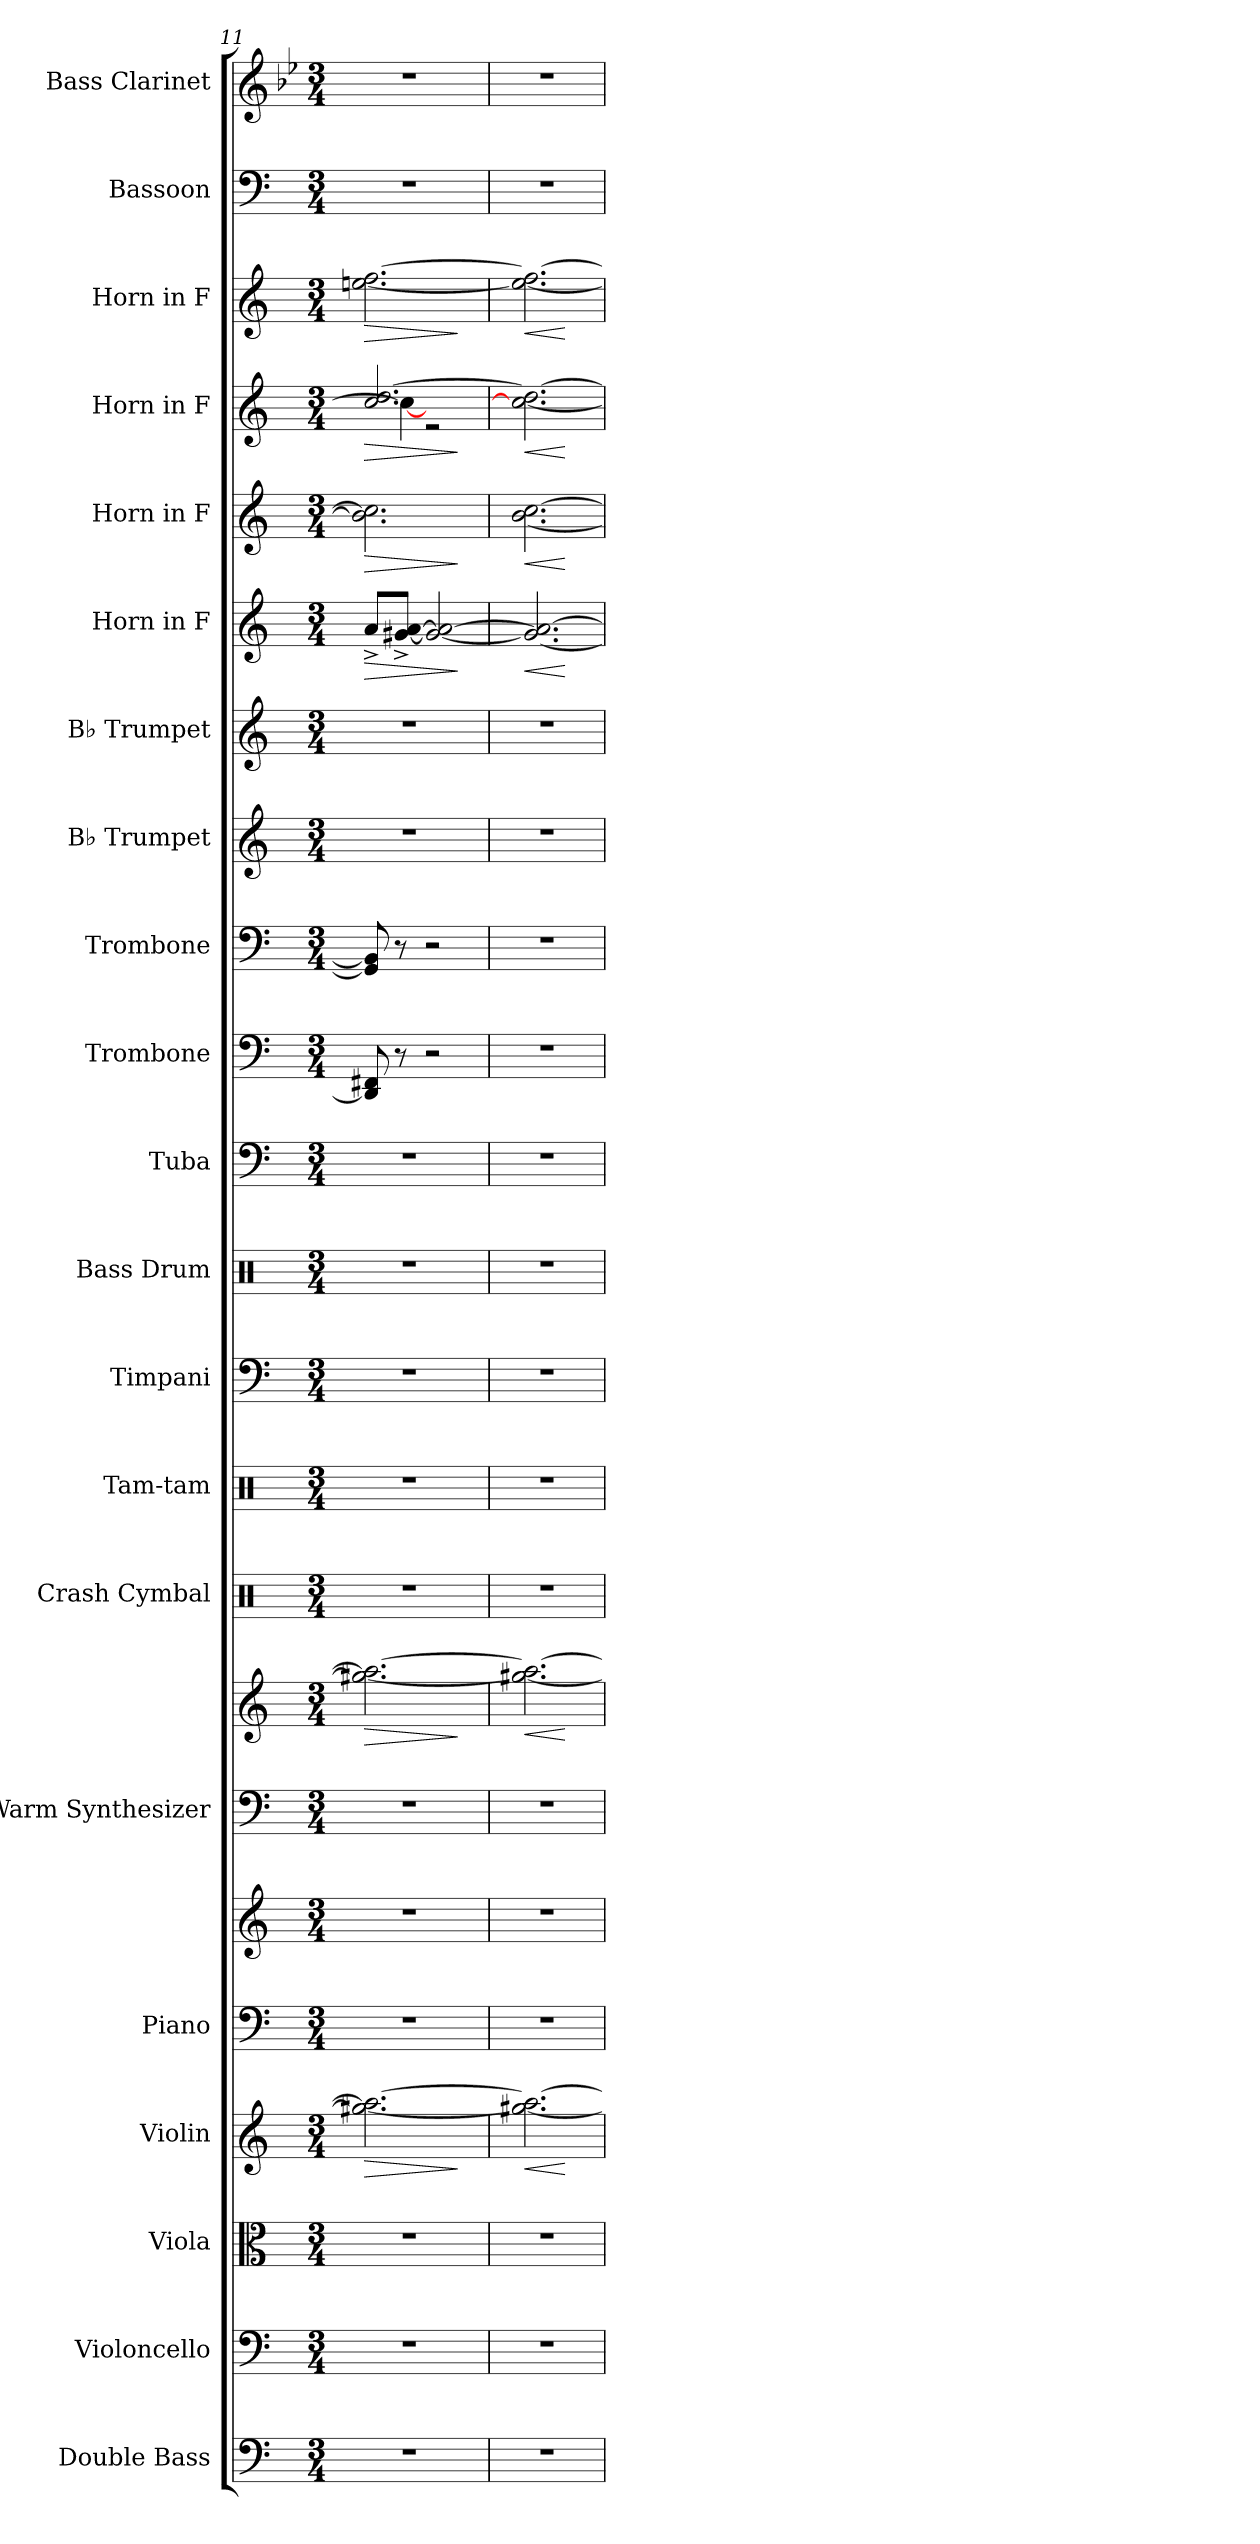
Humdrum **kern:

**kern	**kern	**kern	**kern	**dynam	**kern	**kern	**kern	**kern	**dynam	**kern	**kern	**kern	**kern	**kern	**kern	**kern	**kern	**kern	**kern	**dynam	**kern	**dynam	**kern	**dynam	**kern	**dynam	**kern	**kern
*part21	*part20	*part19	*part18	*part18	*part17	*part17	*part16	*part16	*part16	*part15	*part14	*part13	*part12	*part11	*part10	*part9	*part8	*part7	*part6	*part6	*part5	*part5	*part4	*part4	*part3	*part3	*part2	*part1
*staff23	*staff22	*staff21	*staff20	*staff20	*staff19	*staff18	*staff17	*staff16	*staff16/17	*staff15	*staff14	*staff13	*staff12	*staff11	*staff10	*staff9	*staff8	*staff7	*staff6	*staff6	*staff5	*staff5	*staff4	*staff4	*staff3	*staff3	*staff2	*staff1
*I"Double Bass	*I"Violoncello	*I"Viola	*I"Violin	*	*I"Piano	*	*I"Warm Synthesizer	*	*	*I"Crash Cymbal	*I"Tam-tam	*I"Timpani	*I"Bass Drum	*I"Tuba	*I"Trombone	*I"Trombone	*I"B♭ Trumpet	*I"B♭ Trumpet	*I"Horn in F	*	*I"Horn in F	*	*I"Horn in F	*	*I"Horn in F	*	*I"Bassoon	*I"Bass Clarinet
*I'Db.	*I'Vc.	*I'Vla.	*I'Vln.	*	*I'Pno.	*	*I'Synth.	*	*	*I'Cr. Cym.	*I'Tam-tam	*I'Timp.	*I'B. Dr.	*I'Tba.	*I'Tbn.	*I'Tbn.	*I'B♭ Tpt.	*I'B♭ Tpt.	*	*	*	*	*	*	*	*	*I'Bsn.	*I'B. Cl.
*clefF4	*clefF4	*clefC3	*clefG2	*	*clefF4	*clefG2	*clefF4	*clefG2	*	*clefX	*clefX	*clefF4	*clefX	*clefF4	*clefF4	*clefF4	*clefG2	*clefG2	*clefG2	*	*clefG2	*	*clefG2	*	*clefG2	*	*clefF4	*clefG2
*ITrd7c12	*	*	*	*	*	*	*	*	*	*	*	*	*	*	*	*	*ITrd1c2	*ITrd1c2	*ITrd4c7	*	*ITrd4c7	*	*ITrd4c7	*	*ITrd4c7	*	*	*ITrd8c14
*k[]	*k[]	*k[]	*k[]	*	*k[]	*k[]	*k[]	*k[]	*	*k[]	*k[]	*k[]	*k[]	*k[]	*k[]	*k[]	*k[b-e-]	*k[b-e-]	*k[b-]	*	*k[b-]	*	*k[b-]	*	*k[b-]	*	*k[]	*k[b-e-]
*M3/4	*M3/4	*M3/4	*M3/4	*	*M3/4	*M3/4	*M3/4	*M3/4	*	*M3/4	*M3/4	*M3/4	*M3/4	*M3/4	*M3/4	*M3/4	*M3/4	*M3/4	*M3/4	*	*M3/4	*	*M3/4	*	*M3/4	*	*M3/4	*M3/4
=11	=11	=11	=11	=11	=11	=11	=11	=11	=11	=11	=11	=11	=11	=11	=11	=11	=11	=11	=11	=11	=11	=11	=11	=11	=11	=11	=11	=11
!	!	!	!	!LO:HP:b	!	!	!	!	!LO:HP:b	!	!	!	!	!	!	!	!	!	!	!LO:HP:b	!	!LO:HP:b	!	!LO:HP:b	!	!LO:HP:b	!	!
*	*	*	*	*	*	*	*	*	*	*	*	*	*	*	*	*	*	*	*	*	*	*	*^	*	*	*	*	*
2.r	2.r	2.r	2.gg#X\_ 2.aa\_	>	2.r	2.r	2.r	2.gg#X\_ 2.aa\_	>	2.r	2.r	2.r	2.r	2.r	8DD/] 8FF#X/	8GG/] 8BB/]	2.r	2.r	8d^/L	>	2.e\] 2.f\]	>	2.f/ [2.g/	4f#\_	>	[2.an\ [2.b-\	>	2.r	2.r
.	.	.	.	.	.	.	.	.	.	.	.	.	.	.	8r	8r	.	.	[8c#X/^ [8d/^J	.	.	.	.	.	.	.	.	.	.
.	.	.	.	.	.	.	.	.	.	.	.	.	.	.	2r	2r	.	.	2c#/_ 2d/_	.	.	.	.	2r	.	.	.	.	.
*	*	*	*	*	*	*	*	*	*	*	*	*	*	*	*	*	*	*	*	*	*	*	*v	*v	*	*	*	*	*
.	.	.	.	]	.	.	.	.	]	.	.	.	.	.	.	.	.	.	.	]	.	]	.	]	.	]	.	.
!!LO:PB:g=z
=12	=12	=12	=12	=12	=12	=12	=12	=12	=12	=12	=12	=12	=12	=12	=12	=12	=12	=12	=12	=12	=12	=12	=12	=12	=12	=12	=12	=12
!	!	!	!	!LO:HP:b	!	!	!	!	!LO:HP:b	!	!	!	!	!	!	!	!	!	!	!LO:HP:b	!	!LO:HP:b	!	!LO:HP:b	!	!LO:HP:b	!	!
2.r	2.r	2.r	2.gg#X\_ 2.aa\_	<	2.r	2.r	2.r	2.gg#X\_ 2.aa\_	<	2.r	2.r	2.r	2.r	2.r	2.r	2.r	2.r	2.r	2.c#/_ 2.d/_	<	[2.e\ [2.f\	<	2.f#\_ 2.g\_	<	2.a\_ 2.b-\_	<	2.r	2.r
.	.	.	.	[	.	.	.	.	[	.	.	.	.	.	.	.	.	.	.	[	.	[	.	[	.	[	.	.
=	=	=	=	=	=	=	=	=	=	=	=	=	=	=	=	=	=	=	=	=	=	=	=	=	=	=	=	=
*-	*-	*-	*-	*-	*-	*-	*-	*-	*-	*-	*-	*-	*-	*-	*-	*-	*-	*-	*-	*-	*-	*-	*-	*-	*-	*-	*-	*-
